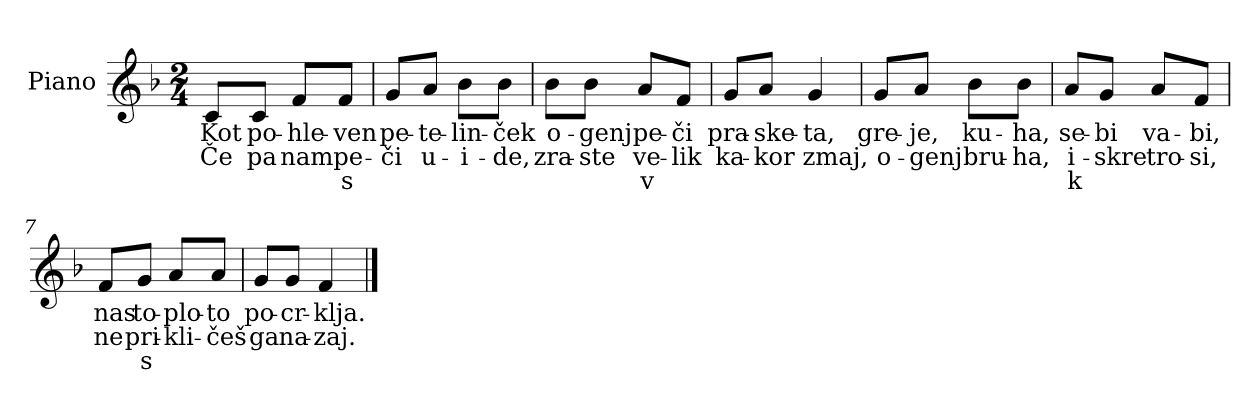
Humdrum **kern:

**kern	**text	**text	**text
*part1	*part1	*part1	*part1
*staff1	*staff1	*staff1	*staff1
*I"Piano	*	*	*
*I'Pno.	*	*	*
*clefG2	*	*	*
*k[b-]	*	*	*
*M2/4	*	*	*
=1	=1	=1	=1
!	!LO:LY:b	!LO:LY:b	!
8c/L	Kot	Če	.
!	!LO:LY:b	!LO:LY:b	!
8c/J	po-	pa	.
!	!LO:LY:b	!LO:LY:b	!
8f/L	-hle-	nam	.
!	!LO:LY:b	!LO:LY:b	!LO:LY:b
8f/J	-ven	pe-	s
=2	=2	=2	=2
!	!LO:LY:b	!LO:LY:b	!
8g/L	pe-	-či	.
!	!LO:LY:b	!LO:LY:b	!
8a/J	-te-	u-	.
!	!LO:LY:b	!LO:LY:b	!
8b-\L	-lin-	-i-	.
!	!LO:LY:b	!LO:LY:b	!
8b-\J	-ček	-de,	.
=3	=3	=3	=3
!	!LO:LY:b	!LO:LY:b	!
8b-\L	o-	zra-	.
!	!LO:LY:b	!LO:LY:b	!
8b-\J	-genj	-ste	.
!	!LO:LY:b	!LO:LY:b	!LO:LY:b
8a/L	pe-	ve-	v
!	!LO:LY:b	!LO:LY:b	!
8f/J	-či	-lik	.
=4	=4	=4	=4
!	!LO:LY:b	!LO:LY:b	!
8g/L	pra-	ka-	.
!	!LO:LY:b	!LO:LY:b	!
8a/J	-ske-	-kor	.
!	!LO:LY:b	!LO:LY:b	!
4g/	-ta,	zmaj,	.
!!LO:LB:g=z
=5	=5	=5	=5
!	!LO:LY:b	!LO:LY:b	!
8g/L	gre-	o-	.
!	!LO:LY:b	!LO:LY:b	!
8a/J	-je,	-genj	.
!	!LO:LY:b	!LO:LY:b	!
8b-\L	ku-	bru-	.
!	!LO:LY:b	!LO:LY:b	!
8b-\J	-ha,	-ha,	.
=6	=6	=6	=6
!	!LO:LY:b	!LO:LY:b	!LO:LY:b
8a/L	se-	i-	k
!	!LO:LY:b	!LO:LY:b	!
8g/J	-bi	-skre	.
!	!LO:LY:b	!LO:LY:b	!
8a/L	va-	tro-	.
!	!LO:LY:b	!LO:LY:b	!
8f/J	-bi,	-si,	.
=7	=7	=7	=7
!	!LO:LY:b	!LO:LY:b	!
8f/L	nas	ne	.
!	!LO:LY:b	!LO:LY:b	!LO:LY:b
8g/J	to-	pri-	s
!	!LO:LY:b	!LO:LY:b	!
8a/L	-plo-	-kli-	.
!	!LO:LY:b	!LO:LY:b	!
8a/J	-to	-češ	.
=8	=8	=8	=8
!	!LO:LY:b	!LO:LY:b	!
8g/L	po-	ga	.
!	!LO:LY:b	!LO:LY:b	!
8g/J	-cr-	na-	.
!	!LO:LY:b	!LO:LY:b	!
4f/	-klja.	-zaj.	.
==	==	==	==
*-	*-	*-	*-
